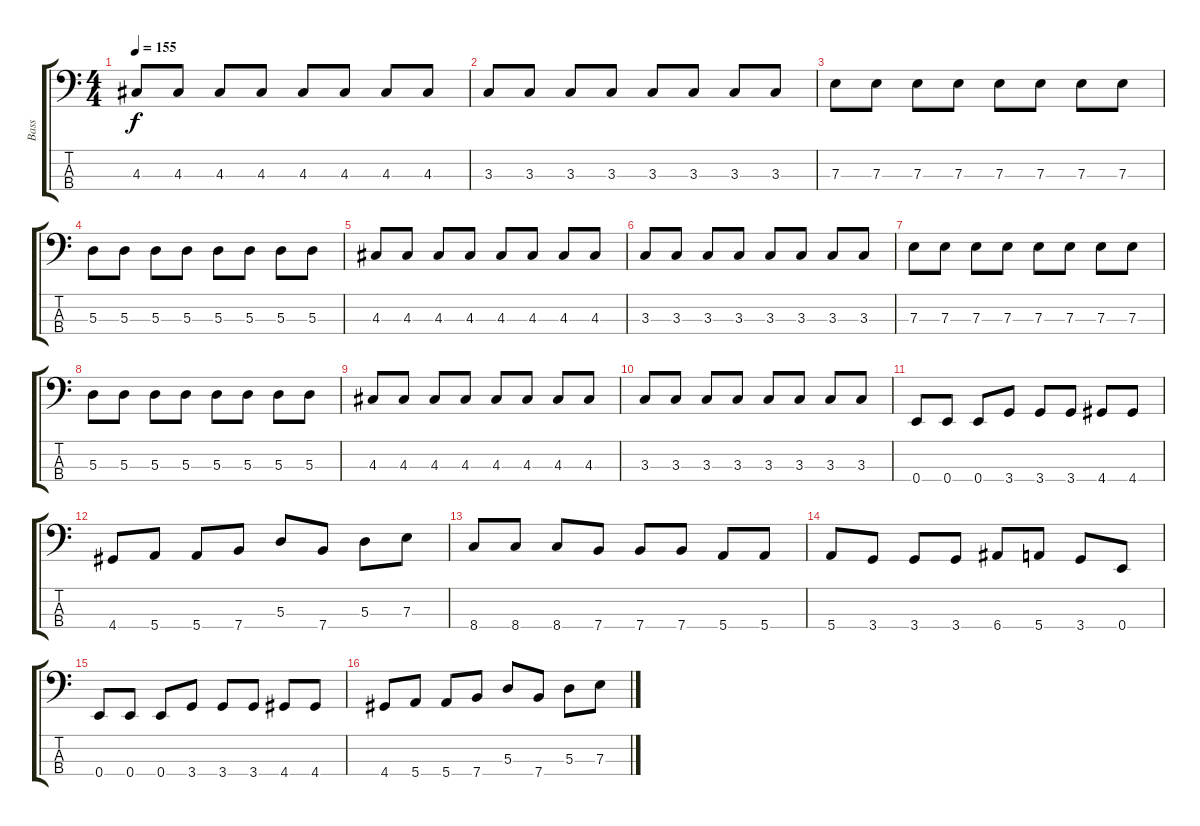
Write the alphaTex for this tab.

\track ("Bass" "Bass") {instrument synthbass2}
\staff {score tabs}
\tuning (G2 D2 A1 E1) {hide}
\ts (4 4)
\tempo 155
\clef f4
\ks c
4.3.8{dy f} 4.3.8 4.3.8 4.3.8 4.3.8 4.3.8 4.3.8 4.3.8 |
3.3.8 3.3.8 3.3.8 3.3.8 3.3.8 3.3.8 3.3.8 3.3.8 |
7.3.8 7.3.8 7.3.8 7.3.8 7.3.8 7.3.8 7.3.8 7.3.8 |
5.3.8 5.3.8 5.3.8 5.3.8 5.3.8 5.3.8 5.3.8 5.3.8 |
4.3.8 4.3.8 4.3.8 4.3.8 4.3.8 4.3.8 4.3.8 4.3.8 |
3.3.8 3.3.8 3.3.8 3.3.8 3.3.8 3.3.8 3.3.8 3.3.8 |
7.3.8 7.3.8 7.3.8 7.3.8 7.3.8 7.3.8 7.3.8 7.3.8 |
5.3.8 5.3.8 5.3.8 5.3.8 5.3.8 5.3.8 5.3.8 5.3.8 |
4.3.8 4.3.8 4.3.8 4.3.8 4.3.8 4.3.8 4.3.8 4.3.8 |
3.3.8 3.3.8 3.3.8 3.3.8 3.3.8 3.3.8 3.3.8 3.3.8 |
0.4.8 0.4.8 0.4.8 3.4.8 3.4.8 3.4.8 4.4.8 4.4.8 |
4.4.8 5.4.8 5.4.8 7.4.8 5.3.8 7.4.8 5.3.8 7.3.8 |
8.4.8 8.4.8 8.4.8 7.4.8 7.4.8 7.4.8 5.4.8 5.4.8 |
5.4.8 3.4.8 3.4.8 3.4.8 6.4.8 5.4.8 3.4.8 0.4.8 |
0.4.8 0.4.8 0.4.8 3.4.8 3.4.8 3.4.8 4.4.8 4.4.8 |
4.4.8 5.4.8 5.4.8 7.4.8 5.3.8 7.4.8 5.3.8 7.3.8
